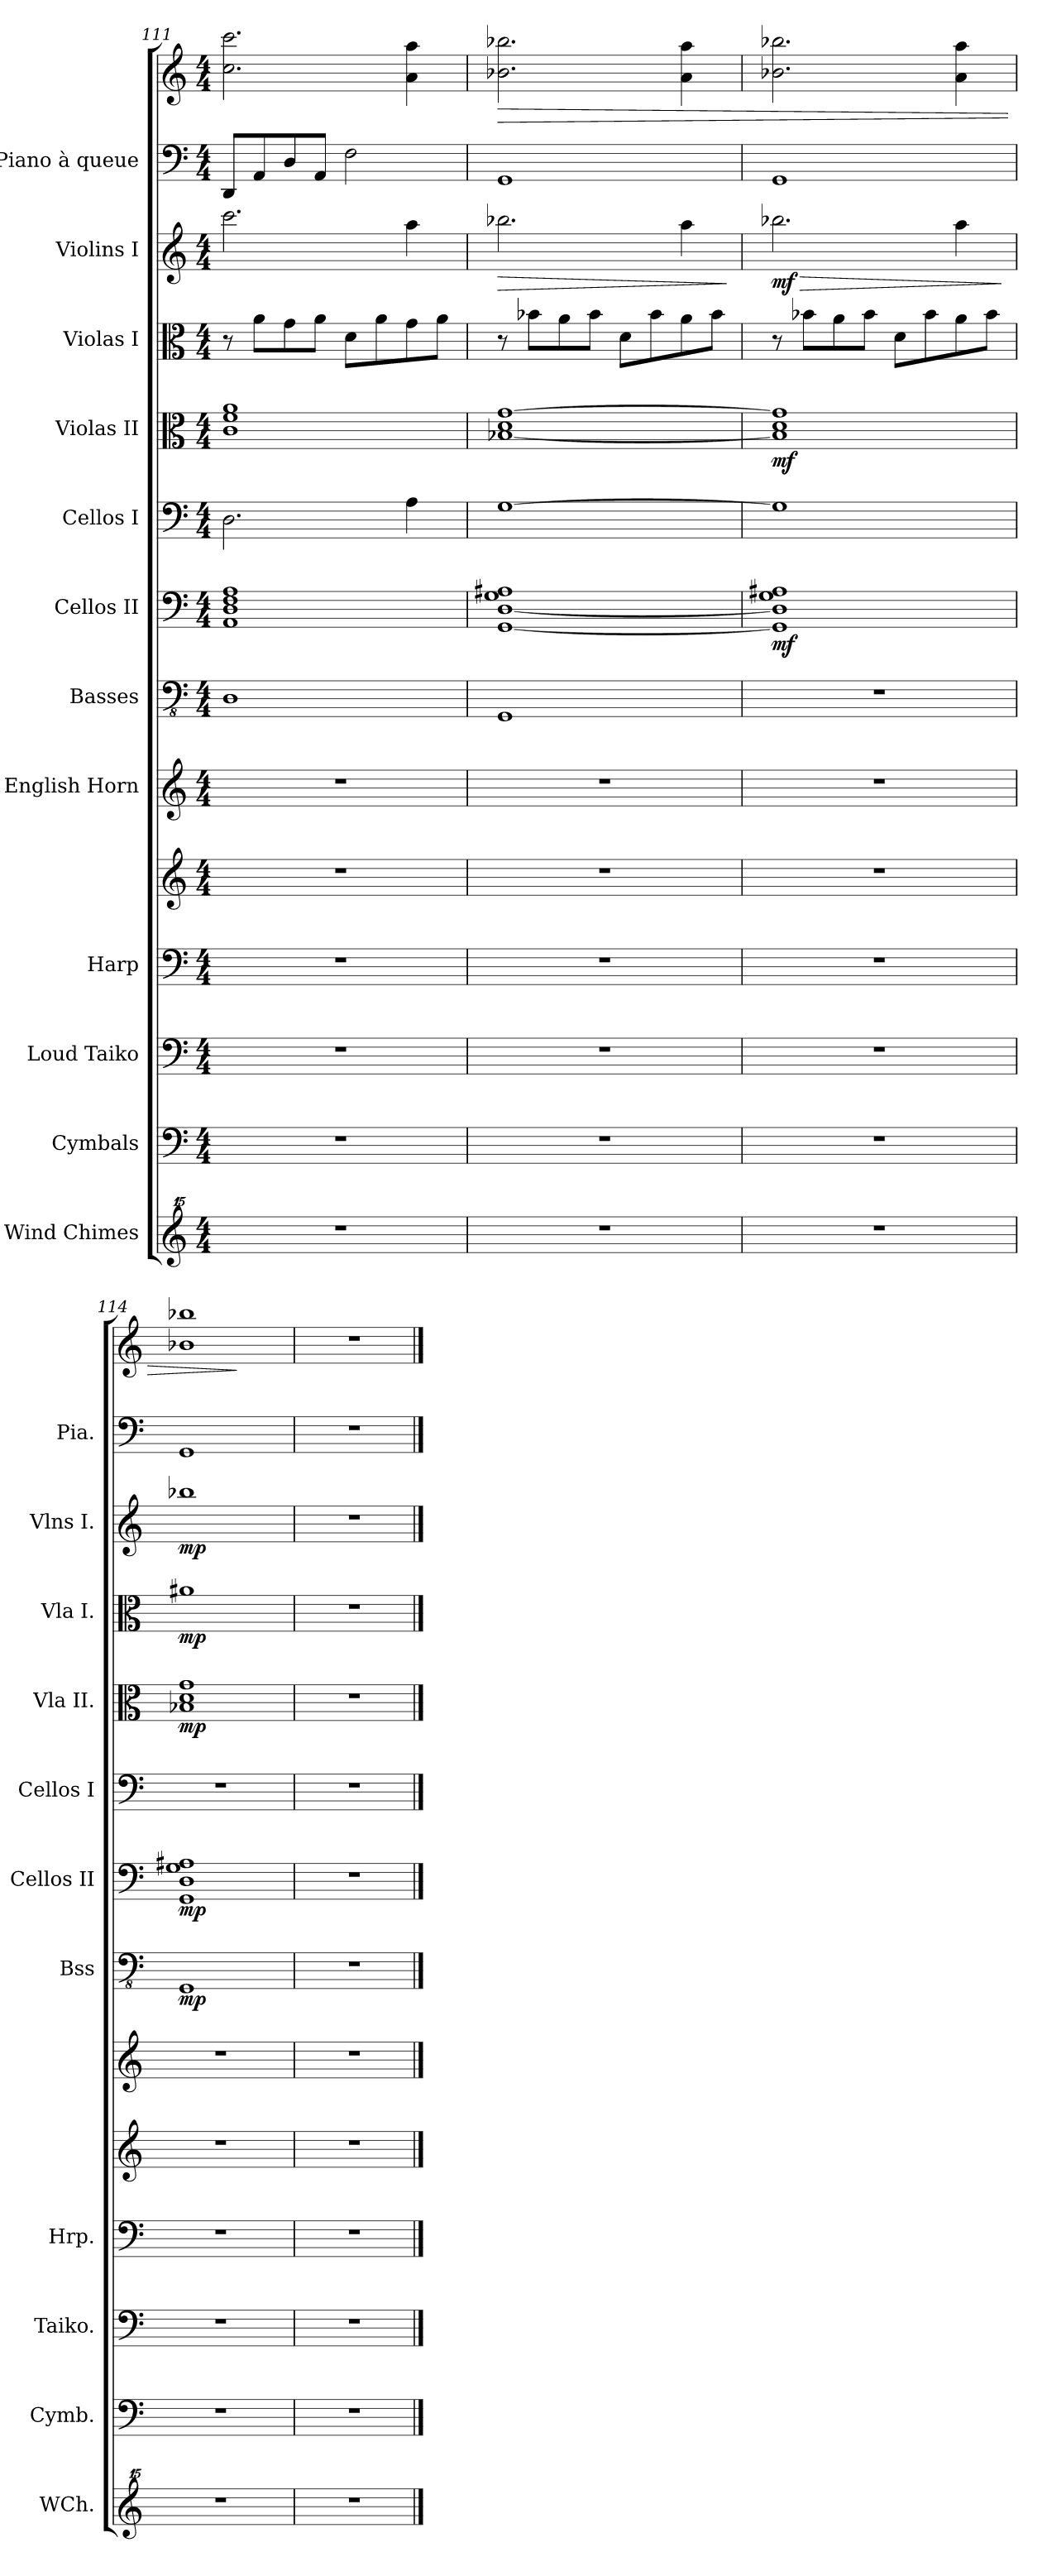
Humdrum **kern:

**kern	**kern	**kern	**kern	**kern	**kern	**kern	**dynam	**kern	**dynam	**kern	**kern	**dynam	**kern	**dynam	**kern	**dynam	**kern	**kern	**dynam
*part12	*part11	*part10	*part9	*part9	*part8	*part7	*part7	*part6	*part6	*part5	*part4	*part4	*part3	*part3	*part2	*part2	*part1	*part1	*part1
*staff14	*staff13	*staff12	*staff11	*staff10	*staff9	*staff8	*staff8	*staff7	*staff7	*staff6	*staff5	*staff5	*staff4	*staff4	*staff3	*staff3	*staff2	*staff1	*staff1/2
*I"Wind Chimes	*I"Cymbals	*I"Loud Taiko	*I"Harp	*	*I"English Horn	*I"Basses	*	*I"Cellos II	*	*I"Cellos I	*I"Violas II	*	*I"Violas I	*	*I"Violins I	*	*I"Piano à queue	*	*
*I'WCh.	*I'Cymb.	*I'Taiko.	*I'Hrp.	*	*	*I'Bss	*	*I'Cellos II	*	*I'Cellos I	*I'Vla II.	*	*I'Vla I.	*	*I'Vlns I.	*	*I'Pia.	*	*
*clefG^^2	*clefF4	*clefF4	*clefF4	*clefG2	*clefG2	*clefFv4	*	*clefF4	*	*clefF4	*clefC3	*	*clefC3	*	*clefG2	*	*clefF4	*clefG2	*
*k[]	*k[]	*k[]	*k[]	*k[]	*k[]	*k[]	*	*k[]	*	*k[]	*k[]	*	*k[]	*	*k[]	*	*k[]	*k[]	*
*M4/4	*M4/4	*M4/4	*M4/4	*M4/4	*M4/4	*M4/4	*	*M4/4	*	*M4/4	*M4/4	*	*M4/4	*	*M4/4	*	*M4/4	*M4/4	*
=111	=111	=111	=111	=111	=111	=111	=111	=111	=111	=111	=111	=111	=111	=111	=111	=111	=111	=111	=111
1r	1r	1r	1r	1r	1r	1DD	.	1AA 1D 1F 1A	.	2.D\	1c 1f 1a	.	8r	.	2.ccc\	.	8DD/L	2.cc\ 2.ccc\	.
.	.	.	.	.	.	.	.	.	.	.	.	.	8a\L	.	.	.	8AA/	.	.
.	.	.	.	.	.	.	.	.	.	.	.	.	8g\	.	.	.	8D/	.	.
.	.	.	.	.	.	.	.	.	.	.	.	.	8a\J	.	.	.	8AA/J	.	.
.	.	.	.	.	.	.	.	.	.	.	.	.	8d\L	.	.	.	2F\	.	.
.	.	.	.	.	.	.	.	.	.	.	.	.	8a\	.	.	.	.	.	.
.	.	.	.	.	.	.	.	.	.	4A\	.	.	8g\	.	4aa\	.	.	4a\ 4aa\	.
.	.	.	.	.	.	.	.	.	.	.	.	.	8a\J	.	.	.	.	.	.
=112	=112	=112	=112	=112	=112	=112	=112	=112	=112	=112	=112	=112	=112	=112	=112	=112	=112	=112	=112
!	!	!	!	!	!	!	!	!	!	!	!	!	!	!	!	!LO:HP:b	!	!	!LO:HP:b
1r	1r	1r	1r	1r	1r	1GGG	.	[1GG [1D 1G 1A#X	.	[1G	[1B-X 1d [1g	.	8r	.	2.bb-X\	>	1GG	2.b-X\ 2.bb-X\	>
.	.	.	.	.	.	.	.	.	.	.	.	.	8b-X\L	.	.	.	.	.	.
.	.	.	.	.	.	.	.	.	.	.	.	.	8a\	.	.	.	.	.	.
.	.	.	.	.	.	.	.	.	.	.	.	.	8b-\J	.	.	.	.	.	.
.	.	.	.	.	.	.	.	.	.	.	.	.	8d\L	.	.	.	.	.	.
.	.	.	.	.	.	.	.	.	.	.	.	.	8b-\	.	.	.	.	.	.
.	.	.	.	.	.	.	.	.	.	.	.	.	8a\	.	4aa\	.	.	4a\ 4aa\	.
.	.	.	.	.	.	.	.	.	.	.	.	.	8b-\J	.	.	.	.	.	.
.	.	.	.	.	.	.	.	.	.	.	.	.	.	.	.	]	.	.	.
!!LO:PB:g=z
=113	=113	=113	=113	=113	=113	=113	=113	=113	=113	=113	=113	=113	=113	=113	=113	=113	=113	=113	=113
!	!	!	!	!	!	!	!	!	!LO:DY:b	!	!	!LO:DY:b	!	!	!	!LO:HP:b	!	!	!
!	!	!	!	!	!	!	!	!	!	!	!	!	!	!	!	!LO:DY:n=1:b	!	!	!
1r	1r	1r	1r	1r	1r	1r	.	1GG] 1D] 1G 1A#X	mf	1G]	1B-] 1d 1g]	mf	8r	.	2.bb-X\	> mf	1GG	2.b-X\ 2.bb-X\	.
.	.	.	.	.	.	.	.	.	.	.	.	.	8b-X\L	.	.	.	.	.	.
.	.	.	.	.	.	.	.	.	.	.	.	.	8a\	.	.	.	.	.	.
.	.	.	.	.	.	.	.	.	.	.	.	.	8b-\J	.	.	.	.	.	.
.	.	.	.	.	.	.	.	.	.	.	.	.	8d\L	.	.	.	.	.	.
.	.	.	.	.	.	.	.	.	.	.	.	.	8b-\	.	.	.	.	.	.
.	.	.	.	.	.	.	.	.	.	.	.	.	8a\	.	4aa\	.	.	4a\ 4aa\	.
.	.	.	.	.	.	.	.	.	.	.	.	.	8b-\J	.	.	.	.	.	.
.	.	.	.	.	.	.	.	.	.	.	.	.	.	.	.	]	.	.	.
=114	=114	=114	=114	=114	=114	=114	=114	=114	=114	=114	=114	=114	=114	=114	=114	=114	=114	=114	=114
!	!	!	!	!	!	!	!LO:DY:b	!	!LO:DY:b	!	!	!LO:DY:b	!	!LO:DY:b	!	!LO:DY:b	!	!	!
1r	1r	1r	1r	1r	1r	1GGG	mp	1GG 1D 1G 1A#X	mp	1r	1B-X 1d 1g	mp	1a#X	mp	1bb-X	mp	1GG	1b-X 1bb-X	.
.	.	.	.	.	.	.	.	.	.	.	.	.	.	.	.	.	.	.	]
=115	=115	=115	=115	=115	=115	=115	=115	=115	=115	=115	=115	=115	=115	=115	=115	=115	=115	=115	=115
1r	1r	1r	1r	1r	1r	1r	.	1r	.	1r	1r	.	1r	.	1r	.	1r	1r	.
==	==	==	==	==	==	==	==	==	==	==	==	==	==	==	==	==	==	==	==
*-	*-	*-	*-	*-	*-	*-	*-	*-	*-	*-	*-	*-	*-	*-	*-	*-	*-	*-	*-
